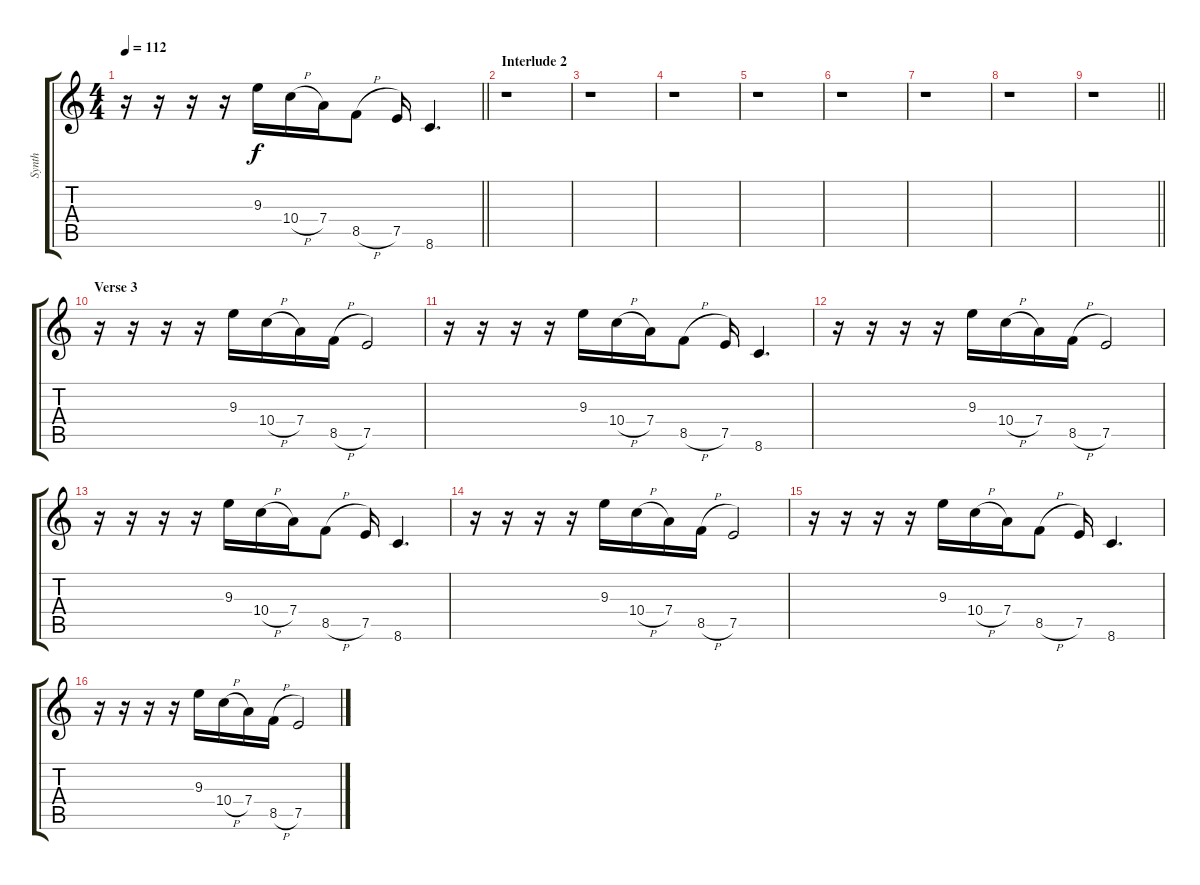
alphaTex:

\track ("Synth" "Synth") {instrument synthbass1}
\staff {score tabs}
\tuning (E4 B3 G3 D3 A2 E2) {hide}
\ts (4 4)
\tempo 112
\clef g2
\barLineRight lightlight
\ks c
r.16{dy f} r.16 r.16 r.16 9.3.16 10.4{h}.16 7.4.16 8.5{h}.8 7.5.16 8.6.4{d} |
\section ("" "Interlude 2")
r.1 |
r.1 |
r.1 |
r.1 |
r.1 |
r.1 |
r.1 |
\barLineRight lightlight
r.1 |
\section ("" "Verse 3")
r.16 r.16 r.16 r.16 9.3.16 10.4{h}.16 7.4.16 8.5{h}.16 7.5.2 |
r.16 r.16 r.16 r.16 9.3.16 10.4{h}.16 7.4.16 8.5{h}.8 7.5.16 8.6.4{d} |
r.16 r.16 r.16 r.16 9.3.16 10.4{h}.16 7.4.16 8.5{h}.16 7.5.2 |
r.16 r.16 r.16 r.16 9.3.16 10.4{h}.16 7.4.16 8.5{h}.8 7.5.16 8.6.4{d} |
r.16 r.16 r.16 r.16 9.3.16 10.4{h}.16 7.4.16 8.5{h}.16 7.5.2 |
r.16 r.16 r.16 r.16 9.3.16 10.4{h}.16 7.4.16 8.5{h}.8 7.5.16 8.6.4{d} |
r.16 r.16 r.16 r.16 9.3.16 10.4{h}.16 7.4.16 8.5{h}.16 7.5.2
